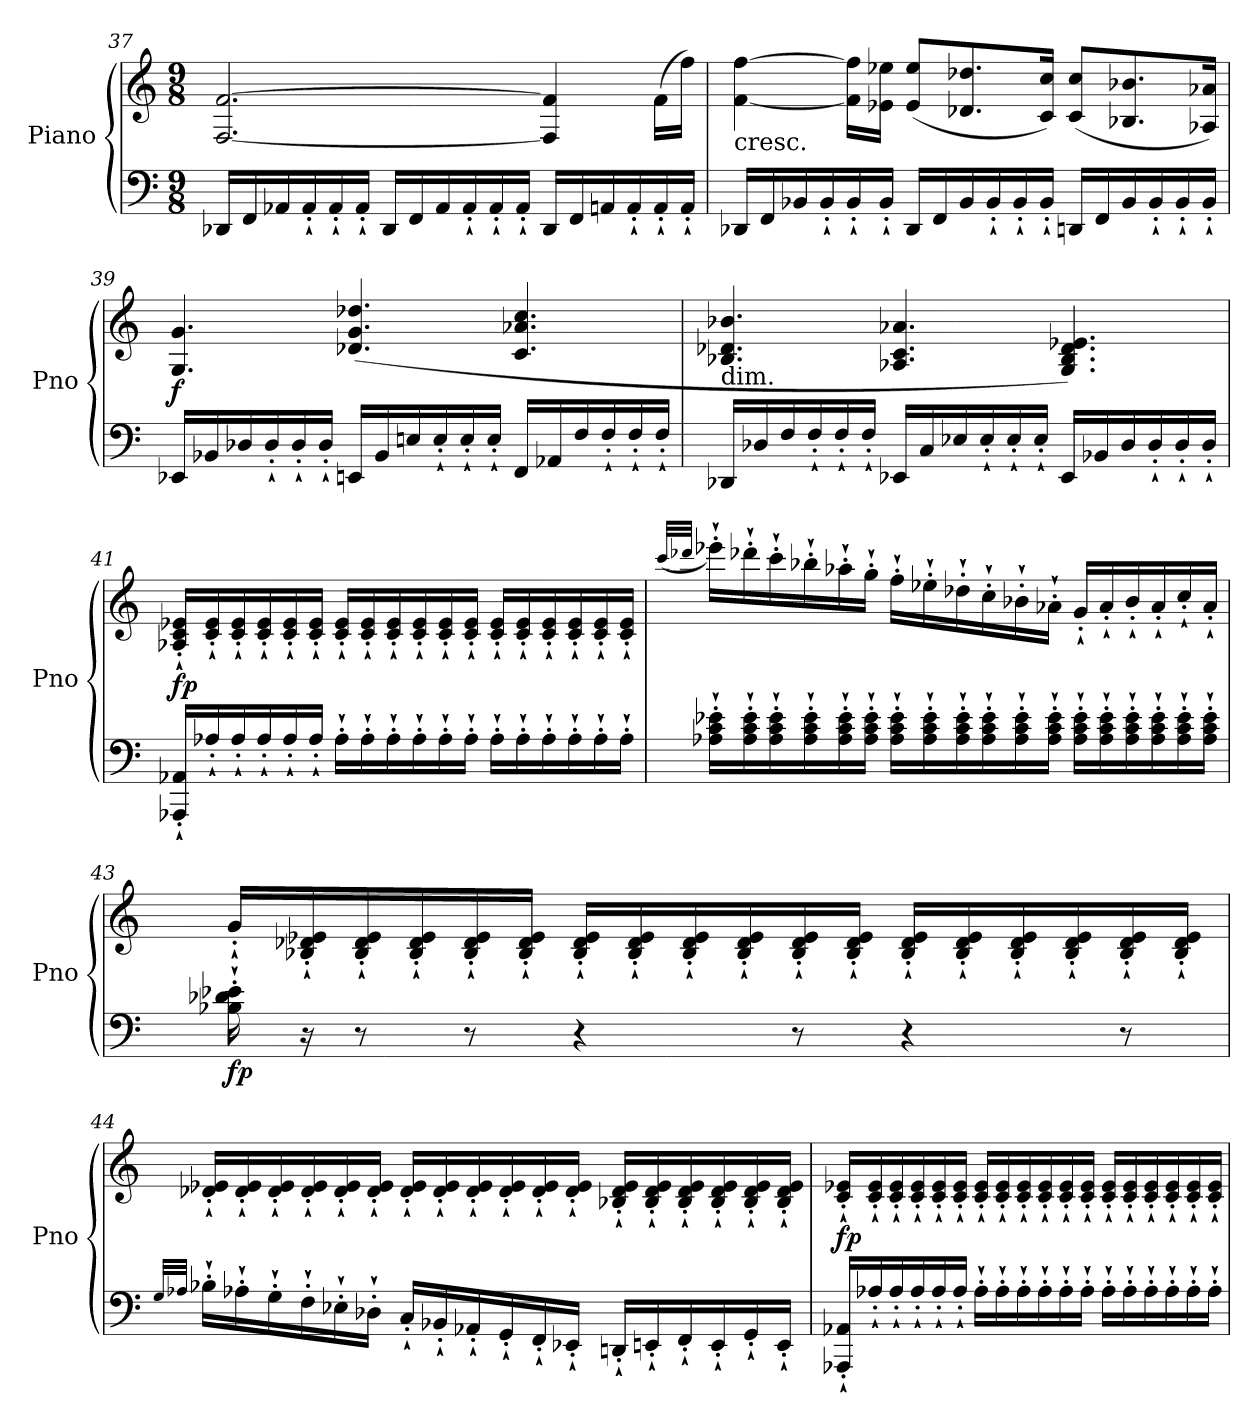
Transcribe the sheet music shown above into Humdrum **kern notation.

**kern	**kern	**dynam
*part1	*part1	*part1
*staff2	*staff1	*staff1/2
*I"Piano	*	*
*I'Pno	*	*
*clefF4	*clefG2	*
*k[]	*k[]	*
*C:	*C:	*
*M9/8	*M9/8	*
=37	=37	=37
16DD-X/LL	[2.F/ [2.f/	.
16FF/	.	.
16AA-X/	.	.
16AA-`'/	.	.
16AA-`'/	.	.
16AA-`'/JJ	.	.
16DD-/LL	.	.
16FF/	.	.
16AA-/	.	.
16AA-`'/	.	.
16AA-`'/	.	.
16AA-`'/JJ	.	.
16DD-/LL	4F/] 4f/]	.
16FF/	.	.
16AAn/	.	.
16AA`'/	.	.
16AA`'/	(16f\LL	.
16AA`'/JJ	16ff\JJ)	.
!!LO:PB:g=z
=38	=38	=38
!	!LO:TX:b:t=cresc.	!
16DD-X/LL	[4f\ [4ff\	.
16FF/	.	.
16BB-X/	.	.
16BB-`'/	.	.
16BB-`'/	16f\] 16ff\]LL	.
16BB-`'/JJ	16e-X\ 16ee-X\JJ	.
16DD-/LL	(8e-/ 8ee-/L	.
16FF/	.	.
16BB-/	8.d-X/ 8.dd-X/	.
16BB-`'/	.	.
16BB-`'/	.	.
16BB-`'/JJ	16c/ 16cc/Jk)	.
16DDn/LL	(8c/ 8cc/L	.
16FF/	.	.
16BB-/	8.B-X/ 8.b-X/	.
16BB-`'/	.	.
16BB-`'/	.	.
16BB-`'/JJ	16A-X/ 16a-X/Jk)	.
=39	=39	=39
!	!	!LO:DY:b
16EE-X/LL	4.G/ 4.g/	f
16BB-X/	.	.
16D-X/	.	.
16D-`'/	.	.
16D-`'/	.	.
16D-`'/JJ	.	.
16EEn/LL	(4.d-X/ 4.g/ 4.dd-X/	.
16BB-/	.	.
16En/	.	.
16E`'/	.	.
16E`'/	.	.
16E`'/JJ	.	.
16FF/LL	4.c/ 4.a-X/ 4.cc/	.
16AA-X/	.	.
16F/	.	.
16F`'/	.	.
16F`'/	.	.
16F`'/JJ	.	.
!!LO:LB:g=z
=40	=40	=40
!	!LO:TX:b:t=dim.	!
16DD-X/LL	4.B-X/ 4.d-X/ 4.b-X/	.
16D-X/	.	.
16F/	.	.
16F`'/	.	.
16F`'/	.	.
16F`'/JJ	.	.
16EE-X/LL	4.A-X/ 4.c/ 4.a-X/	.
16C/	.	.
16E-X/	.	.
16E-`'/	.	.
16E-`'/	.	.
16E-`'/JJ	.	.
16EE-/LL	4.G/ 4.B-/ 4.d-/ 4.e-X/)	.
16BB-X/	.	.
16D-/	.	.
16D-`'/	.	.
16D-`'/	.	.
16D-`'/JJ	.	.
=41	=41	=41
!	!	!LO:DY:b
16AAA-X/`' 16AA-X/`'LL	16A-X/`' 16c/`' 16e-X/`'LL	fp
16A-X`'/	16c/`' 16e-/`'	.
16A-`'/	16c/`' 16e-/`'	.
16A-`'/	16c/`' 16e-/`'	.
16A-`'/	16c/`' 16e-/`'	.
16A-`'/JJ	16c/`' 16e-/`'JJ	.
16A-`'\LL	16c/`' 16e-/`'LL	.
16A-`'\	16c/`' 16e-/`'	.
16A-`'\	16c/`' 16e-/`'	.
16A-`'\	16c/`' 16e-/`'	.
16A-`'\	16c/`' 16e-/`'	.
16A-`'\JJ	16c/`' 16e-/`'JJ	.
16A-`'\LL	16c/`' 16e-/`'LL	.
16A-`'\	16c/`' 16e-/`'	.
16A-`'\	16c/`' 16e-/`'	.
16A-`'\	16c/`' 16e-/`'	.
16A-`'\	16c/`' 16e-/`'	.
16A-`'\JJ	16c/`' 16e-/`'JJ	.
!!LO:LB:g=z
=42	=42	=42
.	(32qccc/LLL	.
.	32qddd-X/JJJ	.
16A-X\`' 16c\`' 16e-X\`'LL	16eee-X`'\LL)	.
16A-\`' 16c\`' 16e-\`'	16ddd-X`'\	.
16A-\`' 16c\`' 16e-\`'	16ccc`'\	.
16A-\`' 16c\`' 16e-\`'	16bb-X`'\	.
16A-\`' 16c\`' 16e-\`'	16aa-X`'\	.
16A-\`' 16c\`' 16e-\`'JJ	16gg`'\JJ	.
16A-\`' 16c\`' 16e-\`'LL	16ff`'\LL	.
16A-\`' 16c\`' 16e-\`'	16ee-X`'\	.
16A-\`' 16c\`' 16e-\`'	16dd-X`'\	.
16A-\`' 16c\`' 16e-\`'	16cc`'\	.
16A-\`' 16c\`' 16e-\`'	16b-X`'\	.
16A-\`' 16c\`' 16e-\`'JJ	16a-X`'\JJ	.
16A-\`' 16c\`' 16e-\`'LL	16g`'/LL	.
16A-\`' 16c\`' 16e-\`'	16a-`'/	.
16A-\`' 16c\`' 16e-\`'	16b-`'/	.
16A-\`' 16c\`' 16e-\`'	16a-`'/	.
16A-\`' 16c\`' 16e-\`'	16cc`'/	.
16A-\`' 16c\`' 16e-\`'JJ	16a-`'/JJ	.
=43	=43	=43
!	!	!LO:DY:b=2
16B-X\`' 16d-X\`' 16e-X\`'	16g`'/LL	fp
16r	16B-X/`' 16d-X/`' 16e-X/`'	.
8r	16B-/`' 16d-/`' 16e-/`'	.
.	16B-/`' 16d-/`' 16e-/`'	.
8r	16B-/`' 16d-/`' 16e-/`'	.
.	16B-/`' 16d-/`' 16e-/`'JJ	.
4r	16B-/`' 16d-/`' 16e-/`'LL	.
.	16B-/`' 16d-/`' 16e-/`'	.
.	16B-/`' 16d-/`' 16e-/`'	.
.	16B-/`' 16d-/`' 16e-/`'	.
8r	16B-/`' 16d-/`' 16e-/`'	.
.	16B-/`' 16d-/`' 16e-/`'JJ	.
4r	16B-/`' 16d-/`' 16e-/`'LL	.
.	16B-/`' 16d-/`' 16e-/`'	.
.	16B-/`' 16d-/`' 16e-/`'	.
.	16B-/`' 16d-/`' 16e-/`'	.
8r	16B-/`' 16d-/`' 16e-/`'	.
.	16B-/`' 16d-/`' 16e-/`'JJ	.
!!LO:LB:g=z
=44	=44	=44
32qG/LLL	.	.
32qA-X/JJJ	.	.
16B-X`'\LL	16d-X/`' 16e-X/`'LL	.
16A-X`'\	16d-/`' 16e-/`'	.
16G`'\	16d-/`' 16e-/`'	.
16F`'\	16d-/`' 16e-/`'	.
16E-X`'\	16d-/`' 16e-/`'	.
16D-X`'\JJ	16d-/`' 16e-/`'JJ	.
16C`'/LL	16d-/`' 16e-/`'LL	.
16BB-X`'/	16d-/`' 16e-/`'	.
16AA-X`'/	16d-/`' 16e-/`'	.
16GG`'/	16d-/`' 16e-/`'	.
16FF`'/	16d-/`' 16e-/`'	.
16EE-X`'/JJ	16d-/`' 16e-/`'JJ	.
16DDn`'/LL	16B-X/`' 16d-/`' 16e-/`'LL	.
16EEn`'/	16B-/`' 16d-/`' 16e-/`'	.
16FF`'/	16B-/`' 16d-/`' 16e-/`'	.
16EE`'/	16B-/`' 16d-/`' 16e-/`'	.
16GG`'/	16B-/`' 16d-/`' 16e-/`'	.
16EE`'/JJ	16B-/`' 16d-/`' 16e-/`'JJ	.
=45	=45	=45
!	!	!LO:DY:b
16AAA-X/`' 16AA-X/`'LL	16c/`' 16e-X/`'LL	fp
16A-X`'/	16c/`' 16e-/`'	.
16A-`'/	16c/`' 16e-/`'	.
16A-`'/	16c/`' 16e-/`'	.
16A-`'/	16c/`' 16e-/`'	.
16A-`'/JJ	16c/`' 16e-/`'JJ	.
16A-`'\LL	16c/`' 16e-/`'LL	.
16A-`'\	16c/`' 16e-/`'	.
16A-`'\	16c/`' 16e-/`'	.
16A-`'\	16c/`' 16e-/`'	.
16A-`'\	16c/`' 16e-/`'	.
16A-`'\JJ	16c/`' 16e-/`'JJ	.
16A-`'\LL	16c/`' 16e-/`'LL	.
16A-`'\	16c/`' 16e-/`'	.
16A-`'\	16c/`' 16e-/`'	.
16A-`'\	16c/`' 16e-/`'	.
16A-`'\	16c/`' 16e-/`'	.
16A-`'\JJ	16c/`' 16e-/`'JJ	.
=	=	=
*-	*-	*-
